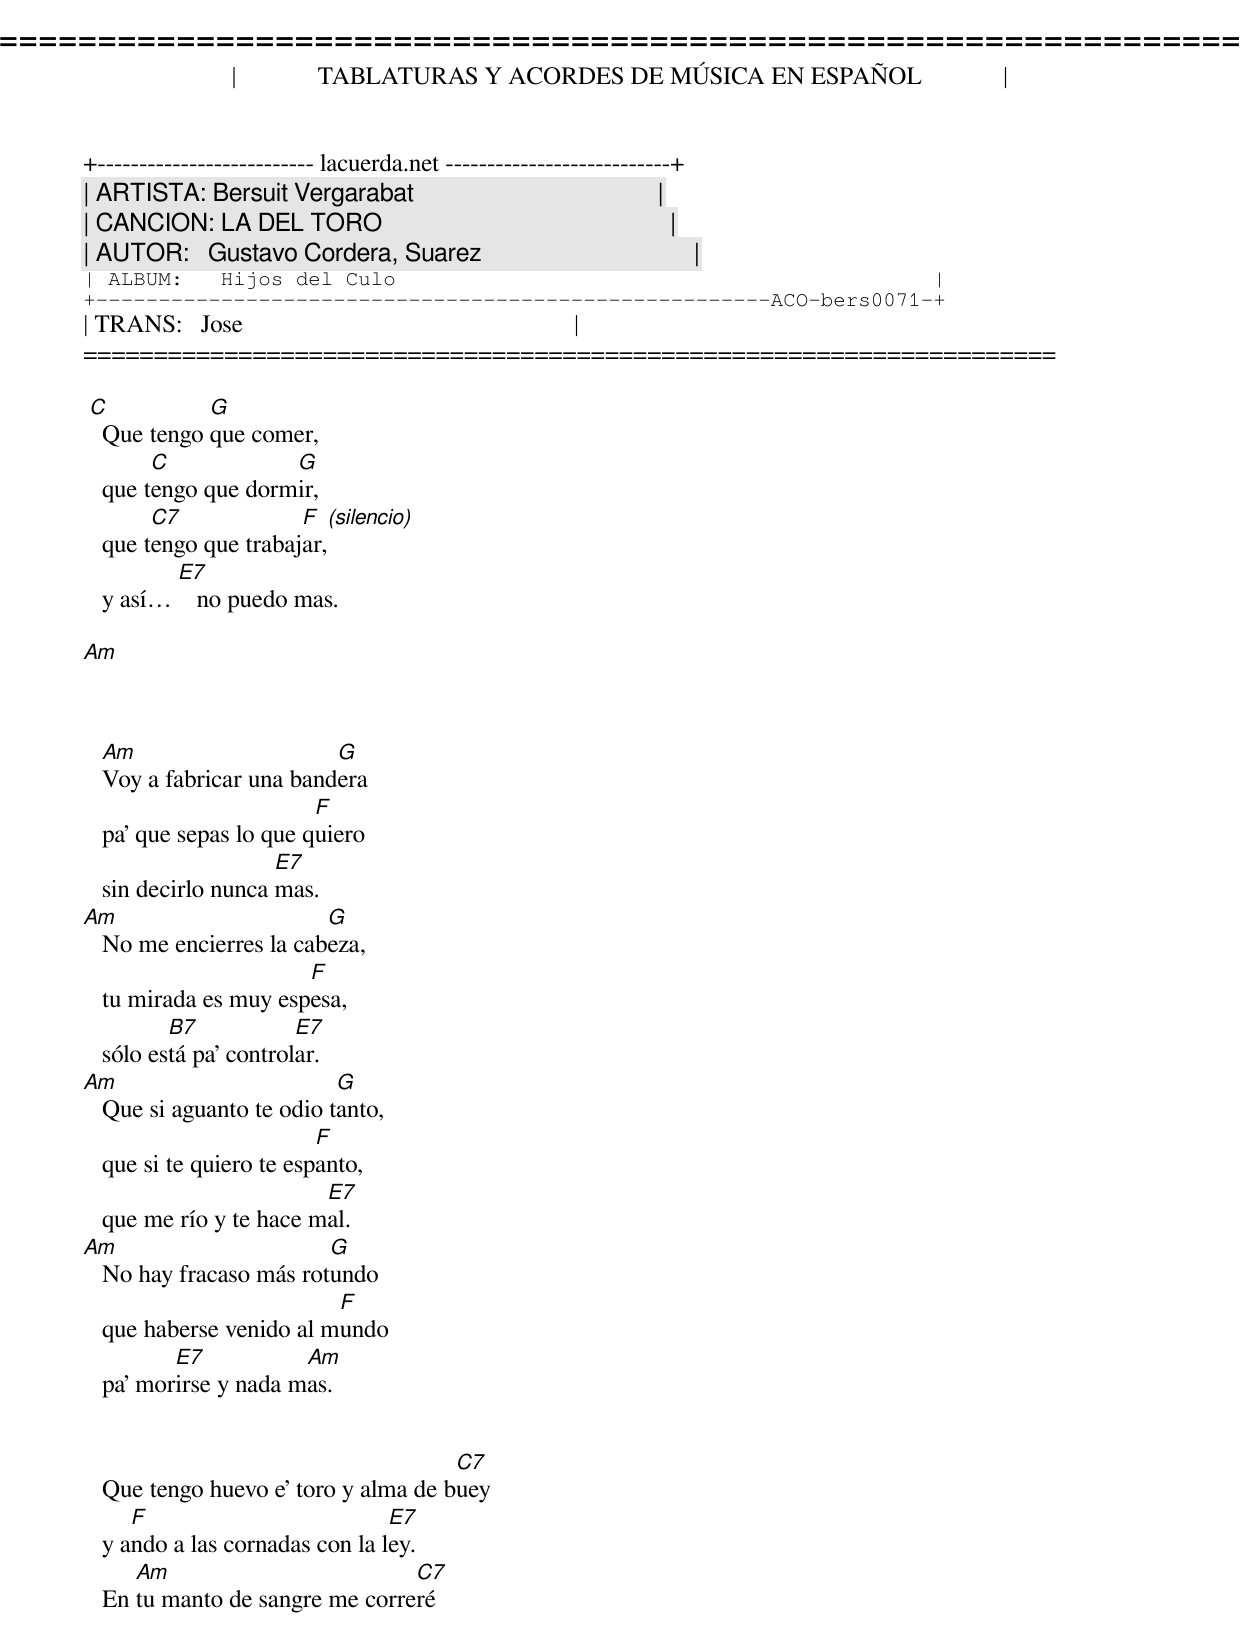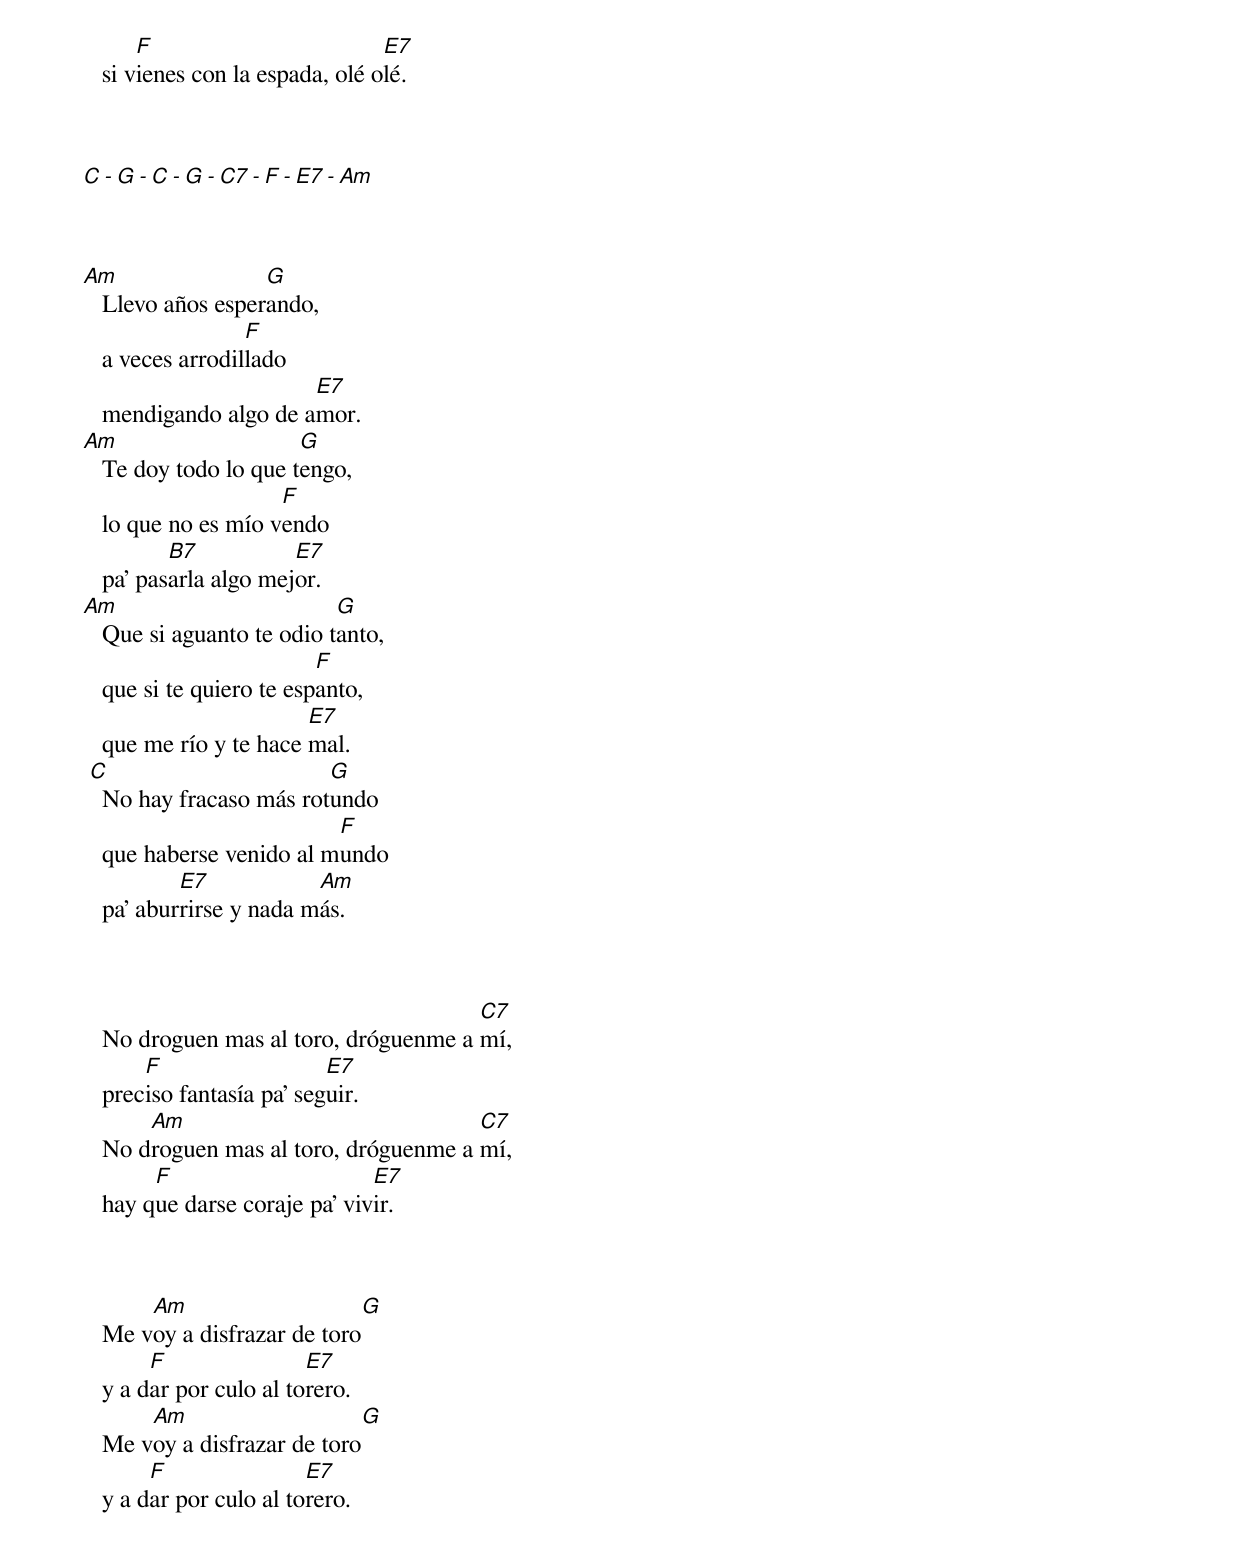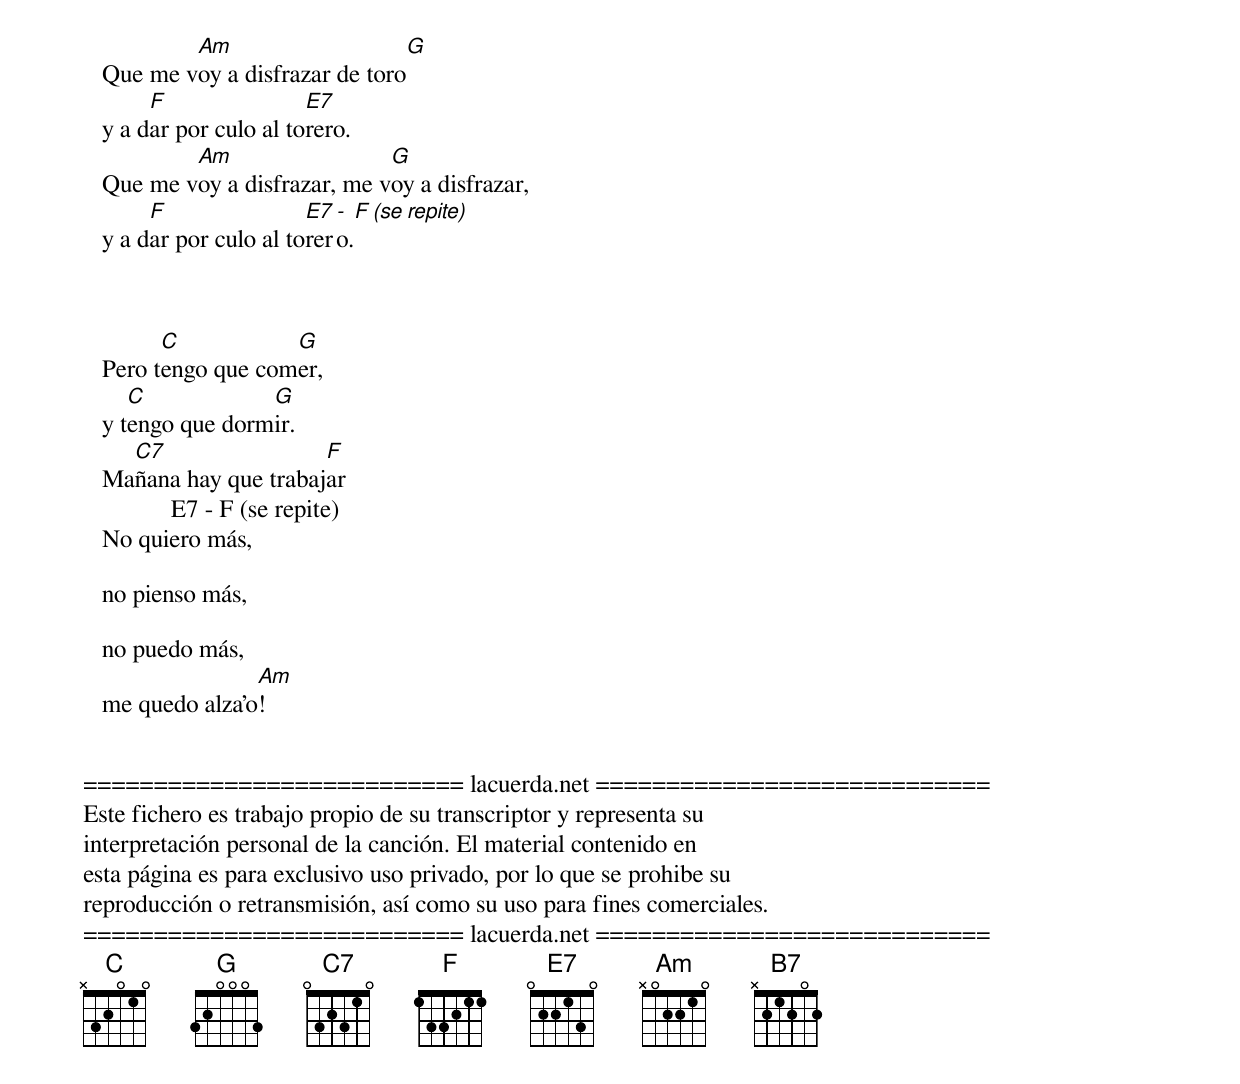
=====================================================================
|             TABLATURAS Y ACORDES DE MÚSICA EN ESPAÑOL             |
+-------------------------- lacuerda.net ---------------------------+
| ARTISTA: Bersuit Vergarabat                                       |
| CANCION: LA DEL TORO                                              |
| AUTOR:   Gustavo Cordera, Suarez                                  |
| ALBUM:   Hijos del Culo                                           |
+------------------------------------------------------ACO-bers0071-+
| TRANS:   Jose                                                     |
=====================================================================

 C           G
   Que tengo que comer,
        C            G
   que tengo que dormir,
        C7             F  (silencio)
   que tengo que trabajar,
          E7
   y así    no puedo mas.

   Am



   Am                     G
   Voy a fabricar una bandera
                         F
   pa que sepas lo que quiero
                     E7
   sin decirlo nunca mas.
Am                       G
   No me encierres la cabeza,
                       F
   tu mirada es muy espesa,
          B7            E7
   sólo está pa controlar.
Am                         G
   Que si aguanto te odio tanto,
                          F
   que si te quiero te espanto,
                         E7
   que me río y te hace mal.
Am                       G
   No hay fracaso más rotundo
                          F
   que haberse venido al mundo
          E7           Am
   pa morirse y nada mas.


                                      C7
   Que tengo huevo e toro y alma de buey
      F                          E7
   y ando a las cornadas con la ley.
      Am                         C7
   En tu manto de sangre me correré
       F                         E7
   si vienes con la espada, olé olé.



   C - G - C - G - C7 - F - E7 - Am



Am                 G
   Llevo años esperando,
                  F
   a veces arrodillado
                       E7
   mendigando algo de amor.
Am                     G
   Te doy todo lo que tengo,
                     F
   lo que no es mío vendo
          B7           E7
   pa pasarla algo mejor.
Am                         G
   Que si aguanto te odio tanto,
                          F
   que si te quiero te espanto,
                        E7
   que me río y te hace mal.
 C                       G
   No hay fracaso más rotundo
                          F
   que haberse venido al mundo
           E7            Am
   pa aburrirse y nada más.



                                       C7
   No droguen mas al toro, dróguenme a mí,
       F                   E7
   preciso fantasía pa seguir.
       Am                              C7
   No droguen mas al toro, dróguenme a mí,
        F                      E7
   hay que darse coraje pa vivir.



       Am                     G
   Me voy a disfrazar de toro
        F                E7
   y a dar por culo al torero.
       Am                     G
   Me voy a disfrazar de toro
        F                E7
   y a dar por culo al torero.
           Am                     G
   Que me voy a disfrazar de toro
        F                E7
   y a dar por culo al torero.
           Am                  G
   Que me voy a disfrazar, me voy a disfrazar,
        F                E7 - F (se repite)
   y a dar por culo al torero.



         C           G
   Pero tengo que comer,
      C            G
   y tengo que dormir.
     C7                 F
   Mañana hay que trabajar
              E7 - F (se repite)
   No quiero más,

   no pienso más,

   no puedo más,
                  Am
   me quedo alzao!


=========================== lacuerda.net ============================
Este fichero es trabajo propio de su transcriptor y representa su
interpretación personal de la canción. El material contenido en
esta página es para exclusivo uso privado, por lo que se prohibe su
reproducción o retransmisión, así como su uso para fines comerciales.
=========================== lacuerda.net ============================
